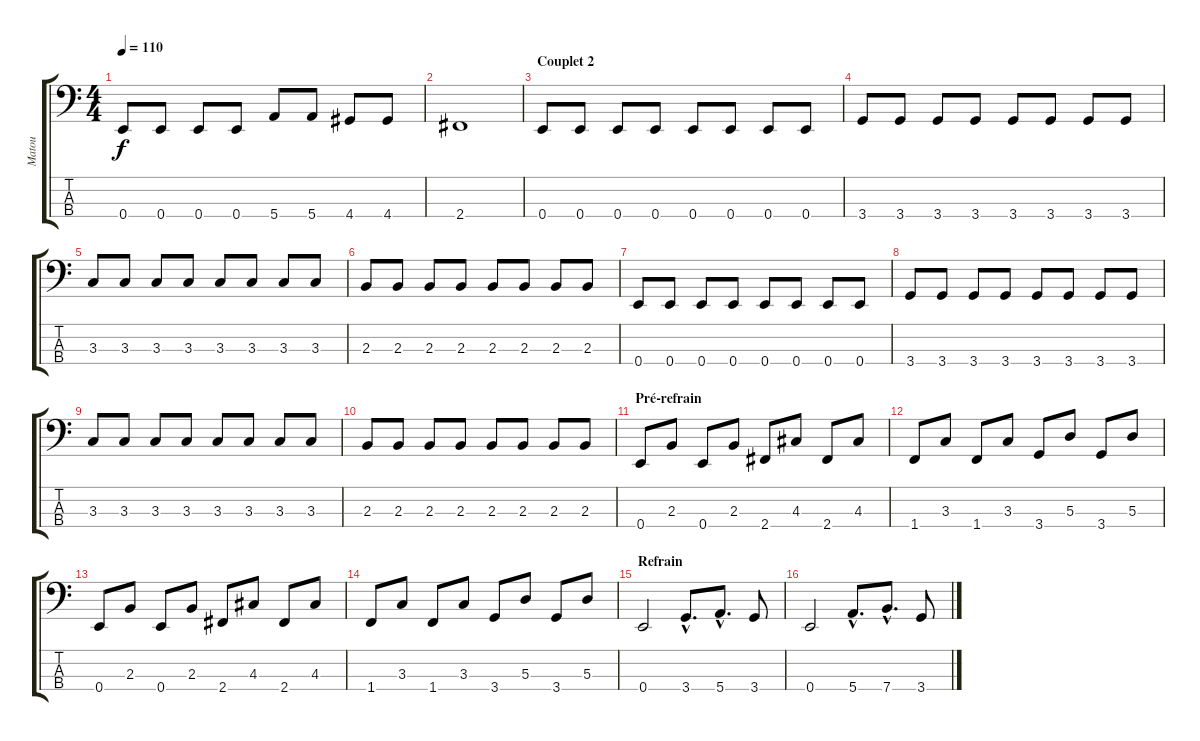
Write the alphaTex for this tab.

\track ("Matou" "Matou") {instrument slapbass2}
\staff {score tabs}
\tuning (G2 D2 A1 E1) {hide}
\ts (4 4)
\tempo 110
\clef f4
\ks c
0.4.8{dy f} 0.4.8 0.4.8 0.4.8 5.4.8 5.4.8 4.4.8 4.4.8 |
2.4.1 |
\section ("" "Couplet 2")
0.4.8 0.4.8 0.4.8 0.4.8 0.4.8 0.4.8 0.4.8 0.4.8 |
3.4.8 3.4.8 3.4.8 3.4.8 3.4.8 3.4.8 3.4.8 3.4.8 |
3.3.8 3.3.8 3.3.8 3.3.8 3.3.8 3.3.8 3.3.8 3.3.8 |
2.3.8 2.3.8 2.3.8 2.3.8 2.3.8 2.3.8 2.3.8 2.3.8 |
0.4.8 0.4.8 0.4.8 0.4.8 0.4.8 0.4.8 0.4.8 0.4.8 |
3.4.8 3.4.8 3.4.8 3.4.8 3.4.8 3.4.8 3.4.8 3.4.8 |
3.3.8 3.3.8 3.3.8 3.3.8 3.3.8 3.3.8 3.3.8 3.3.8 |
2.3.8 2.3.8 2.3.8 2.3.8 2.3.8 2.3.8 2.3.8 2.3.8 |
\section ("" "Pré-refrain")
0.4.8 2.3.8 0.4.8 2.3.8 2.4.8 4.3.8 2.4.8 4.3.8 |
1.4.8 3.3.8 1.4.8 3.3.8 3.4.8 5.3.8 3.4.8 5.3.8 |
0.4.8 2.3.8 0.4.8 2.3.8 2.4.8 4.3.8 2.4.8 4.3.8 |
1.4.8 3.3.8 1.4.8 3.3.8 3.4.8 5.3.8 3.4.8 5.3.8 |
\section ("" "Refrain")
0.4.2 3.4{hac}.8{d} 5.4{hac}.8{d} 3.4.8 |
0.4.2 5.4{hac}.8{d} 7.4{hac}.8{d} 3.4.8
